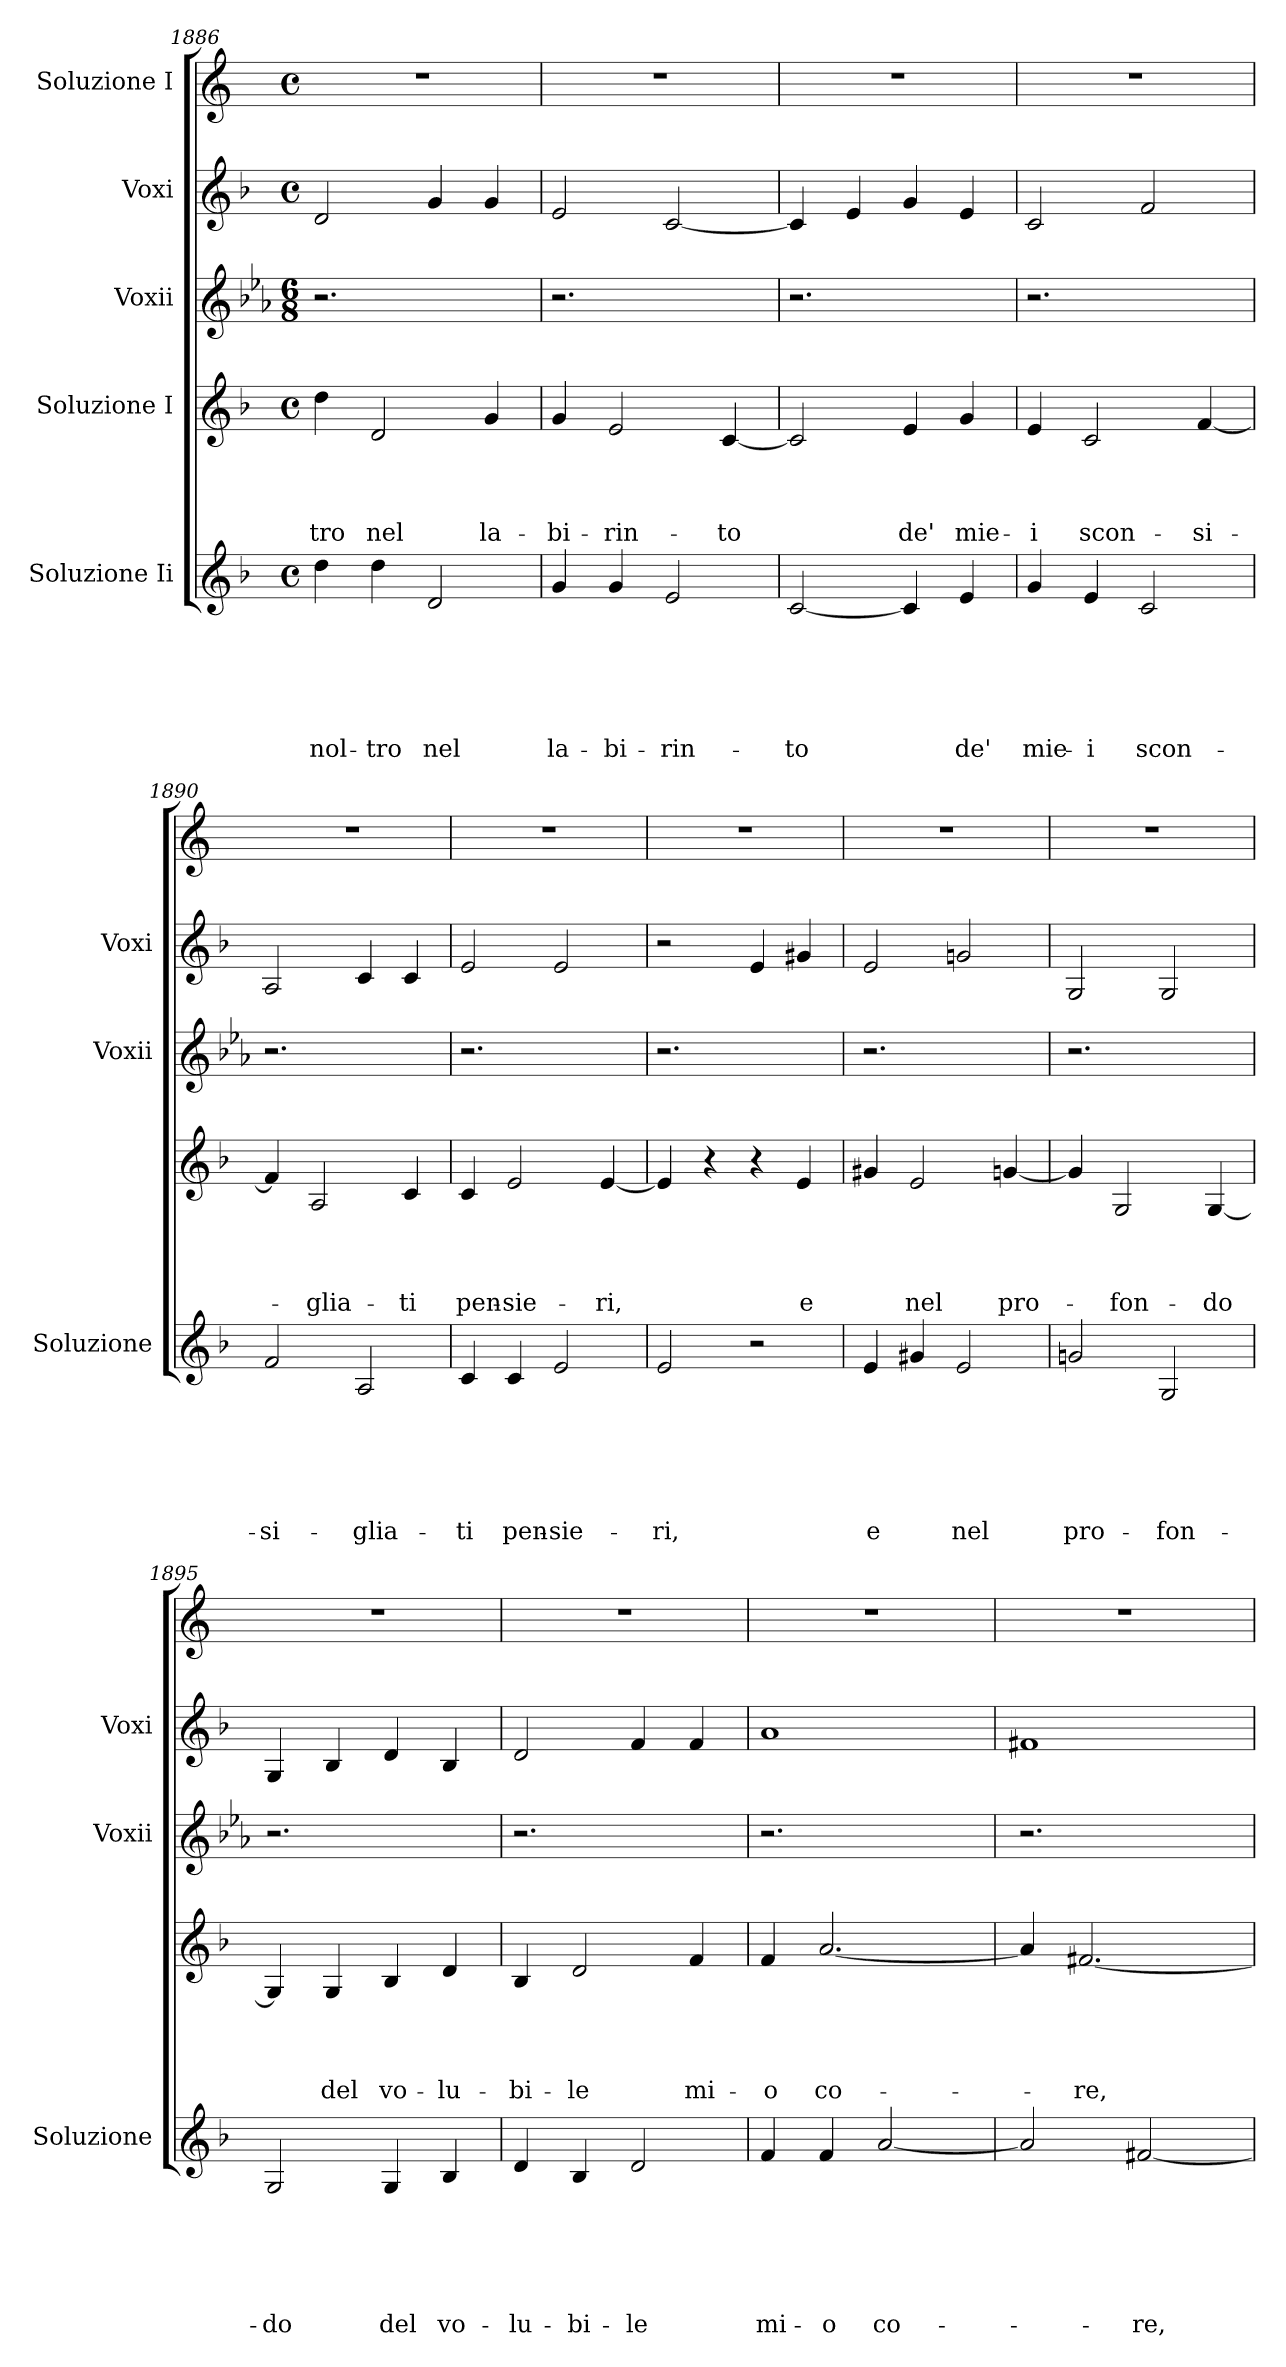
**kern	**text	**text	**text	**text	**text	**text	**kern	**text	**text	**text	**text	**kern	**kern	**kern
*part5	*part5	*part5	*part5	*part5	*part5	*part5	*part4	*part4	*part4	*part4	*part4	*part3	*part2	*part1
*staff5	*staff5	*staff5	*staff5	*staff5	*staff5	*staff5	*staff4	*staff4	*staff4	*staff4	*staff4	*staff3	*staff2	*staff1
*I"Soluzione Ii	*	*	*	*	*	*	*I"Soluzione I	*	*	*	*	*I"Voxii	*I"Voxi	*I"Soluzione I
*I'Soluzione	*	*	*	*	*	*	*	*	*	*	*	*I'Voxii	*I'Voxi	*
*clefG2	*	*	*	*	*	*	*clefG2	*	*	*	*	*clefG2	*clefG2	*clefG2
*k[b-]	*	*	*	*	*	*	*k[b-]	*	*	*	*	*k[b-e-a-]	*k[b-]	*k[]
*F:	*	*	*	*	*	*	*F:	*	*	*	*	*E-:	*F:	*C:
*M4/4	*	*	*	*	*	*	*M4/4	*	*	*	*	*M6/8	*M4/4	*M4/4
*met(c)	*	*	*	*	*	*	*met(c)	*	*	*	*	*	*met(c)	*met(c)
=1886	=1886	=1886	=1886	=1886	=1886	=1886	=1886	=1886	=1886	=1886	=1886	=1886	=1886	=1886
!	!	!	!	!	!	!LO:LY:b	!	!	!	!	!LO:LY:b	!	!	!
4dd\	.	.	.	.	.	-nol-	4dd\	.	.	.	-tro	2.r	2d/	1r
!	!	!	!	!	!	!LO:LY:b	!	!	!	!	!LO:LY:b	!	!	!
4dd\	.	.	.	.	.	-tro	2d/	.	.	.	nel	.	.	.
!	!	!	!	!	!	!LO:LY:b	!	!	!	!	!	!	!	!
2d/	.	.	.	.	.	nel	.	.	.	.	.	.	4g/	.
!	!	!	!	!	!	!	!	!	!	!	!LO:LY:b	!	!	!
.	.	.	.	.	.	.	4g/	.	.	.	la-	4ryy	4g/	.
=1887	=1887	=1887	=1887	=1887	=1887	=1887	=1887	=1887	=1887	=1887	=1887	=1887	=1887	=1887
!	!	!	!	!	!	!LO:LY:b	!	!	!	!	!LO:LY:b	!	!	!
4g/	.	.	.	.	.	la-	4g/	.	.	.	-bi-	2.r	2e/	1r
!	!	!	!	!	!	!LO:LY:b	!	!	!	!	!LO:LY:b	!	!	!
4g/	.	.	.	.	.	-bi-	2e/	.	.	.	-rin-	.	.	.
!	!	!	!	!	!	!LO:LY:b	!	!	!	!	!	!	!	!
2e/	.	.	.	.	.	-rin-	.	.	.	.	.	.	[<2c/	.
!	!	!	!	!	!	!	!	!	!	!	!LO:LY:b	!	!	!
.	.	.	.	.	.	.	[<4c/	.	.	.	-to	4ryy	.	.
=1888	=1888	=1888	=1888	=1888	=1888	=1888	=1888	=1888	=1888	=1888	=1888	=1888	=1888	=1888
!	!	!	!	!	!	!LO:LY:b	!	!	!	!	!	!	!	!
[<2c/	.	.	.	.	.	-to	2c/]	.	.	.	.	2.r	4c/]	1r
.	.	.	.	.	.	.	.	.	.	.	.	.	4e/	.
!	!	!	!	!	!	!	!	!	!	!	!LO:LY:b	!	!	!
4c/]	.	.	.	.	.	.	4e/	.	.	.	de'	.	4g/	.
!	!	!	!	!	!	!LO:LY:b	!	!	!	!	!LO:LY:b	!	!	!
4e/	.	.	.	.	.	de'	4g/	.	.	.	mie-	4ryy	4e/	.
=1889	=1889	=1889	=1889	=1889	=1889	=1889	=1889	=1889	=1889	=1889	=1889	=1889	=1889	=1889
!	!	!	!	!	!	!LO:LY:b	!	!	!	!	!LO:LY:b	!	!	!
4g/	.	.	.	.	.	mie-	4e/	.	.	.	-i	2.r	2c/	1r
!	!	!	!	!	!	!LO:LY:b	!	!	!	!	!LO:LY:b	!	!	!
4e/	.	.	.	.	.	-i	2c/	.	.	.	scon-	.	.	.
!	!	!	!	!	!	!LO:LY:b	!	!	!	!	!	!	!	!
2c/	.	.	.	.	.	scon-	.	.	.	.	.	.	2f/	.
!	!	!	!	!	!	!	!	!	!	!	!LO:LY:b	!	!	!
.	.	.	.	.	.	.	[<4f/	.	.	.	-si-	4ryy	.	.
=1890	=1890	=1890	=1890	=1890	=1890	=1890	=1890	=1890	=1890	=1890	=1890	=1890	=1890	=1890
!	!	!	!	!	!	!LO:LY:b	!	!	!	!	!	!	!	!
2f/	.	.	.	.	.	-si-	4f/]	.	.	.	.	2.r	2A/	1r
!	!	!	!	!	!	!	!	!	!	!	!LO:LY:b	!	!	!
.	.	.	.	.	.	.	2A/	.	.	.	-glia-	.	.	.
!	!	!	!	!	!	!LO:LY:b	!	!	!	!	!	!	!	!
2A/	.	.	.	.	.	-glia-	.	.	.	.	.	.	4c/	.
!	!	!	!	!	!	!	!	!	!	!	!LO:LY:b	!	!	!
.	.	.	.	.	.	.	4c/	.	.	.	-ti	4ryy	4c/	.
!!LO:LB:g=z
=1891	=1891	=1891	=1891	=1891	=1891	=1891	=1891	=1891	=1891	=1891	=1891	=1891	=1891	=1891
!	!	!	!	!	!	!LO:LY:b	!	!	!	!	!LO:LY:b	!	!	!
4c/	.	.	.	.	.	-ti	4c/	.	.	.	pen-	2.r	2e/	1r
!	!	!	!	!	!	!LO:LY:b	!	!	!	!	!LO:LY:b	!	!	!
4c/	.	.	.	.	.	pen-	2e/	.	.	.	-sie-	.	.	.
!	!	!	!	!	!	!LO:LY:b	!	!	!	!	!	!	!	!
2e/	.	.	.	.	.	-sie-	.	.	.	.	.	.	2e/	.
!	!	!	!	!	!	!	!	!	!	!	!LO:LY:b	!	!	!
.	.	.	.	.	.	.	[<4e/	.	.	.	-ri,	4ryy	.	.
=1892	=1892	=1892	=1892	=1892	=1892	=1892	=1892	=1892	=1892	=1892	=1892	=1892	=1892	=1892
!	!	!	!	!	!	!LO:LY:b	!	!	!	!	!	!	!	!
2e/	.	.	.	.	.	-ri,	4e/]	.	.	.	.	2.r	2r	1r
.	.	.	.	.	.	.	4r	.	.	.	.	.	.	.
2r	.	.	.	.	.	.	4r	.	.	.	.	.	4e/	.
!	!	!	!	!	!	!	!	!	!	!	!LO:LY:b	!	!	!
.	.	.	.	.	.	.	4e/	.	.	.	e	4ryy	4g#X/	.
=1893	=1893	=1893	=1893	=1893	=1893	=1893	=1893	=1893	=1893	=1893	=1893	=1893	=1893	=1893
!	!	!	!	!	!	!LO:LY:b	!	!	!	!	!	!	!	!
4e/	.	.	.	.	.	e	4g#X/	.	.	.	.	2.r	2e/	1r
!	!	!	!	!	!	!	!	!	!	!	!LO:LY:b	!	!	!
4g#X/	.	.	.	.	.	.	2e/	.	.	.	nel	.	.	.
!	!	!	!	!	!	!LO:LY:b	!	!	!	!	!	!	!	!
2e/	.	.	.	.	.	nel	.	.	.	.	.	.	2gn/	.
!	!	!	!	!	!	!	!	!	!	!	!LO:LY:b	!	!	!
.	.	.	.	.	.	.	[<4gn/	.	.	.	pro-	4ryy	.	.
=1894	=1894	=1894	=1894	=1894	=1894	=1894	=1894	=1894	=1894	=1894	=1894	=1894	=1894	=1894
!	!	!	!	!	!	!LO:LY:b	!	!	!	!	!	!	!	!
2gn/	.	.	.	.	.	pro-	4g/]	.	.	.	.	2.r	2G/	1r
!	!	!	!	!	!	!	!	!	!	!	!LO:LY:b	!	!	!
.	.	.	.	.	.	.	2G/	.	.	.	-fon-	.	.	.
!	!	!	!	!	!	!LO:LY:b	!	!	!	!	!	!	!	!
2G/	.	.	.	.	.	-fon-	.	.	.	.	.	.	2G/	.
!	!	!	!	!	!	!	!	!	!	!	!LO:LY:b	!	!	!
.	.	.	.	.	.	.	[<4G/	.	.	.	-do	4ryy	.	.
=1895	=1895	=1895	=1895	=1895	=1895	=1895	=1895	=1895	=1895	=1895	=1895	=1895	=1895	=1895
!	!	!	!	!	!	!LO:LY:b	!	!	!	!	!	!	!	!
2G/	.	.	.	.	.	-do	4G/]	.	.	.	.	2.r	4G/	1r
!	!	!	!	!	!	!	!	!	!	!	!LO:LY:b	!	!	!
.	.	.	.	.	.	.	4G/	.	.	.	del	.	4B-/	.
!	!	!	!	!	!	!LO:LY:b	!	!	!	!	!LO:LY:b	!	!	!
4G/	.	.	.	.	.	del	4B-/	.	.	.	vo-	.	4d/	.
!	!	!	!	!	!	!LO:LY:b	!	!	!	!	!LO:LY:b	!	!	!
4B-/	.	.	.	.	.	vo-	4d/	.	.	.	-lu-	4ryy	4B-/	.
=1896	=1896	=1896	=1896	=1896	=1896	=1896	=1896	=1896	=1896	=1896	=1896	=1896	=1896	=1896
!	!	!	!	!	!	!LO:LY:b	!	!	!	!	!LO:LY:b	!	!	!
4d/	.	.	.	.	.	-lu-	4B-/	.	.	.	-bi-	2.r	2d/	1r
!	!	!	!	!	!	!LO:LY:b	!	!	!	!	!LO:LY:b	!	!	!
4B-/	.	.	.	.	.	-bi-	2d/	.	.	.	-le	.	.	.
!	!	!	!	!	!	!LO:LY:b	!	!	!	!	!	!	!	!
2d/	.	.	.	.	.	-le	.	.	.	.	.	.	4f/	.
!	!	!	!	!	!	!	!	!	!	!	!LO:LY:b	!	!	!
.	.	.	.	.	.	.	4f/	.	.	.	mi-	4ryy	4f/	.
=1897	=1897	=1897	=1897	=1897	=1897	=1897	=1897	=1897	=1897	=1897	=1897	=1897	=1897	=1897
!	!	!	!	!	!	!LO:LY:b	!	!	!	!	!LO:LY:b	!	!	!
4f/	.	.	.	.	.	mi-	4f/	.	.	.	-o	2.r	1a	1r
!	!	!	!	!	!	!LO:LY:b	!	!	!	!	!LO:LY:b	!	!	!
4f/	.	.	.	.	.	-o	[<2.a/	.	.	.	co-	.	.	.
!	!	!	!	!	!	!LO:LY:b	!	!	!	!	!	!	!	!
[<2a/	.	.	.	.	.	co-	.	.	.	.	.	.	.	.
.	.	.	.	.	.	.	.	.	.	.	.	4ryy	.	.
=1898	=1898	=1898	=1898	=1898	=1898	=1898	=1898	=1898	=1898	=1898	=1898	=1898	=1898	=1898
2a/]	.	.	.	.	.	.	4a/]	.	.	.	.	2.r	1f#X	1r
!	!	!	!	!	!	!	!	!	!	!	!LO:LY:b	!	!	!
.	.	.	.	.	.	.	[<2.f#X/	.	.	.	-re,	.	.	.
!	!	!	!	!	!	!LO:LY:b	!	!	!	!	!	!	!	!
[<2f#X/	.	.	.	.	.	-re,	.	.	.	.	.	.	.	.
.	.	.	.	.	.	.	.	.	.	.	.	4ryy	.	.
=	=	=	=	=	=	=	=	=	=	=	=	=	=	=
*-	*-	*-	*-	*-	*-	*-	*-	*-	*-	*-	*-	*-	*-	*-
